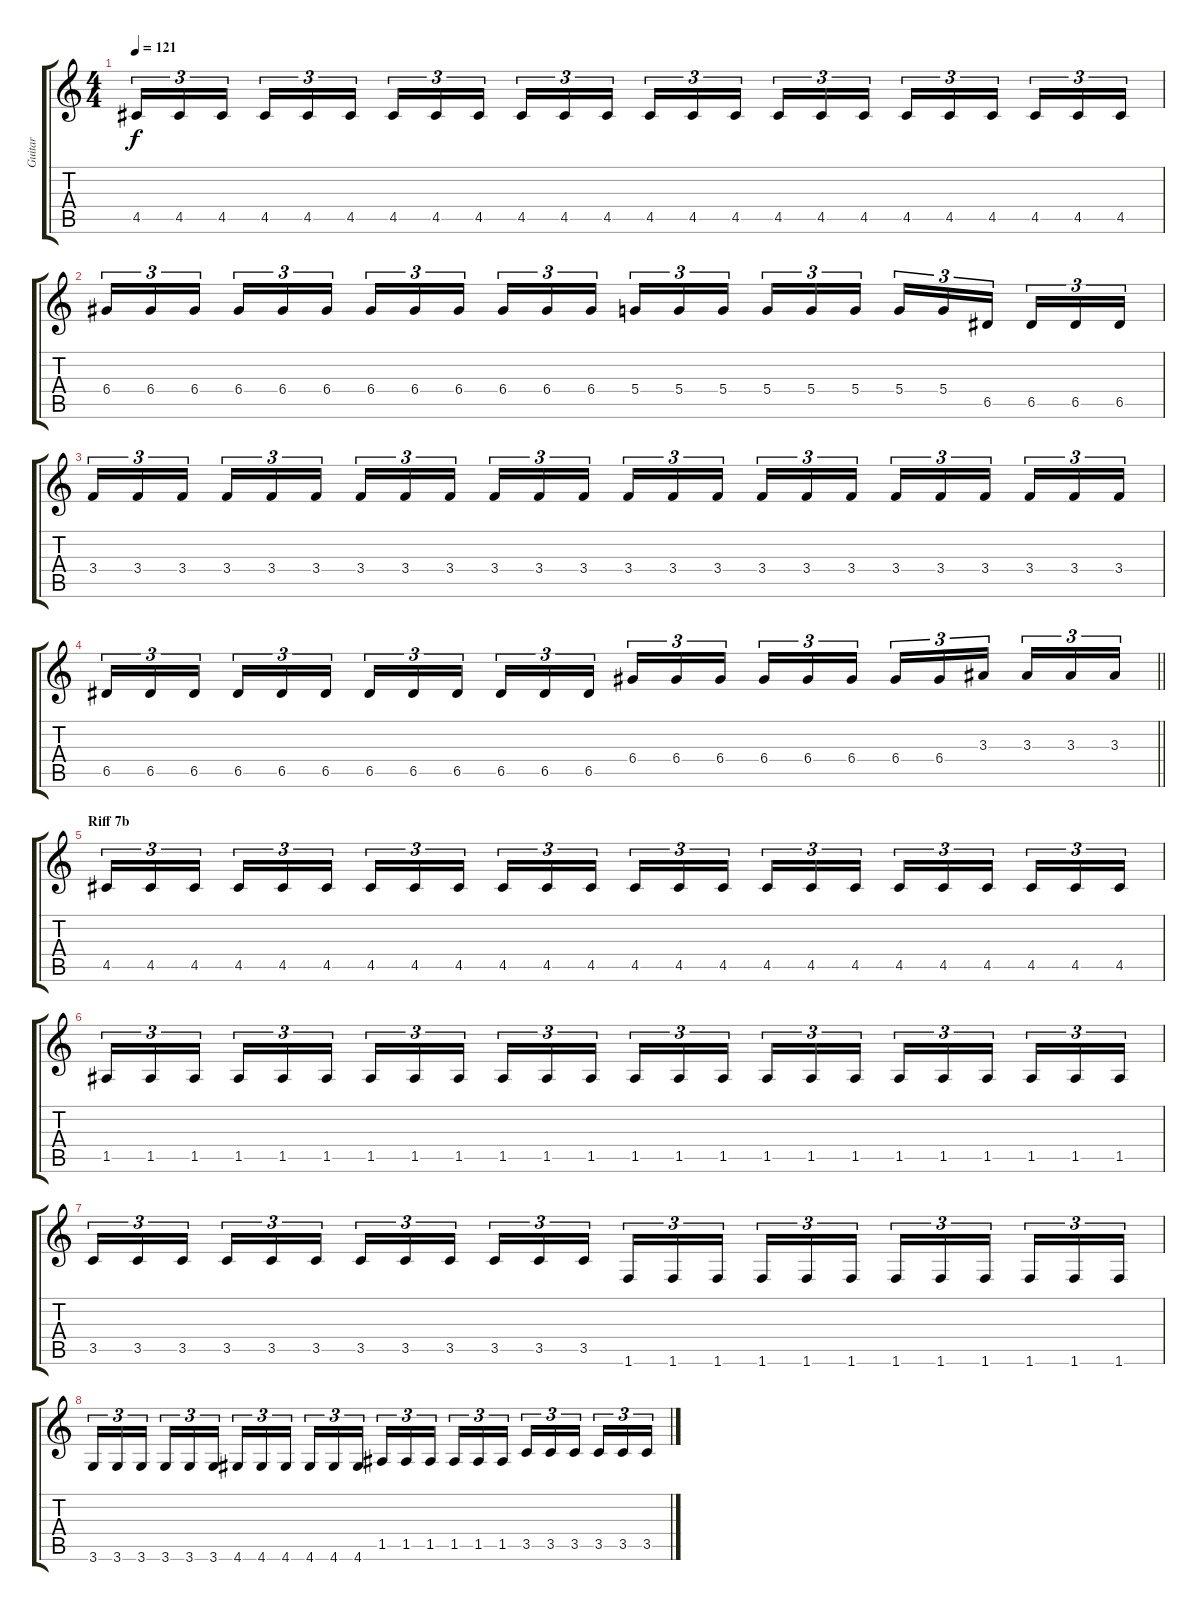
\track ("Guitar" "Guitar") {instrument distortionguitar}
\staff {score tabs}
\tuning (E4 B3 G3 D3 A2 E2) {hide}
\ts (4 4)
\tempo 121
\clef g2
\ks c
4.5.16{tu (3 2) dy f} 4.5.16{tu (3 2)} 4.5.16{tu (3 2) beam splitsecondary} 4.5.16{tu (3 2)} 4.5.16{tu (3 2)} 4.5.16{tu (3 2)} 4.5.16{tu (3 2)} 4.5.16{tu (3 2)} 4.5.16{tu (3 2) beam splitsecondary} 4.5.16{tu (3 2)} 4.5.16{tu (3 2)} 4.5.16{tu (3 2)} 4.5.16{tu (3 2)} 4.5.16{tu (3 2)} 4.5.16{tu (3 2) beam splitsecondary} 4.5.16{tu (3 2)} 4.5.16{tu (3 2)} 4.5.16{tu (3 2)} 4.5.16{tu (3 2)} 4.5.16{tu (3 2)} 4.5.16{tu (3 2) beam splitsecondary} 4.5.16{tu (3 2)} 4.5.16{tu (3 2)} 4.5.16{tu (3 2)} |
6.4.16{tu (3 2)} 6.4.16{tu (3 2)} 6.4.16{tu (3 2) beam splitsecondary} 6.4.16{tu (3 2)} 6.4.16{tu (3 2)} 6.4.16{tu (3 2)} 6.4.16{tu (3 2)} 6.4.16{tu (3 2)} 6.4.16{tu (3 2) beam splitsecondary} 6.4.16{tu (3 2)} 6.4.16{tu (3 2)} 6.4.16{tu (3 2)} 5.4.16{tu (3 2)} 5.4.16{tu (3 2)} 5.4.16{tu (3 2) beam splitsecondary} 5.4.16{tu (3 2)} 5.4.16{tu (3 2)} 5.4.16{tu (3 2)} 5.4.16{tu (3 2)} 5.4.16{tu (3 2)} 6.5.16{tu (3 2) beam splitsecondary} 6.5.16{tu (3 2)} 6.5.16{tu (3 2)} 6.5.16{tu (3 2)} |
3.4.16{tu (3 2)} 3.4.16{tu (3 2)} 3.4.16{tu (3 2) beam splitsecondary} 3.4.16{tu (3 2)} 3.4.16{tu (3 2)} 3.4.16{tu (3 2)} 3.4.16{tu (3 2)} 3.4.16{tu (3 2)} 3.4.16{tu (3 2) beam splitsecondary} 3.4.16{tu (3 2)} 3.4.16{tu (3 2)} 3.4.16{tu (3 2)} 3.4.16{tu (3 2)} 3.4.16{tu (3 2)} 3.4.16{tu (3 2) beam splitsecondary} 3.4.16{tu (3 2)} 3.4.16{tu (3 2)} 3.4.16{tu (3 2)} 3.4.16{tu (3 2)} 3.4.16{tu (3 2)} 3.4.16{tu (3 2) beam splitsecondary} 3.4.16{tu (3 2)} 3.4.16{tu (3 2)} 3.4.16{tu (3 2)} |
\barLineRight lightlight
6.5.16{tu (3 2)} 6.5.16{tu (3 2)} 6.5.16{tu (3 2) beam splitsecondary} 6.5.16{tu (3 2)} 6.5.16{tu (3 2)} 6.5.16{tu (3 2)} 6.5.16{tu (3 2)} 6.5.16{tu (3 2)} 6.5.16{tu (3 2) beam splitsecondary} 6.5.16{tu (3 2)} 6.5.16{tu (3 2)} 6.5.16{tu (3 2)} 6.4.16{tu (3 2)} 6.4.16{tu (3 2)} 6.4.16{tu (3 2) beam splitsecondary} 6.4.16{tu (3 2)} 6.4.16{tu (3 2)} 6.4.16{tu (3 2)} 6.4.16{tu (3 2)} 6.4.16{tu (3 2)} 3.3.16{tu (3 2) beam splitsecondary} 3.3.16{tu (3 2)} 3.3.16{tu (3 2)} 3.3.16{tu (3 2)} |
\section ("" "Riff 7b")
4.5.16{tu (3 2)} 4.5.16{tu (3 2)} 4.5.16{tu (3 2) beam splitsecondary} 4.5.16{tu (3 2)} 4.5.16{tu (3 2)} 4.5.16{tu (3 2)} 4.5.16{tu (3 2)} 4.5.16{tu (3 2)} 4.5.16{tu (3 2) beam splitsecondary} 4.5.16{tu (3 2)} 4.5.16{tu (3 2)} 4.5.16{tu (3 2)} 4.5.16{tu (3 2)} 4.5.16{tu (3 2)} 4.5.16{tu (3 2) beam splitsecondary} 4.5.16{tu (3 2)} 4.5.16{tu (3 2)} 4.5.16{tu (3 2)} 4.5.16{tu (3 2)} 4.5.16{tu (3 2)} 4.5.16{tu (3 2) beam splitsecondary} 4.5.16{tu (3 2)} 4.5.16{tu (3 2)} 4.5.16{tu (3 2)} |
1.5.16{tu (3 2)} 1.5.16{tu (3 2)} 1.5.16{tu (3 2) beam splitsecondary} 1.5.16{tu (3 2)} 1.5.16{tu (3 2)} 1.5.16{tu (3 2)} 1.5.16{tu (3 2)} 1.5.16{tu (3 2)} 1.5.16{tu (3 2) beam splitsecondary} 1.5.16{tu (3 2)} 1.5.16{tu (3 2)} 1.5.16{tu (3 2)} 1.5.16{tu (3 2)} 1.5.16{tu (3 2)} 1.5.16{tu (3 2) beam splitsecondary} 1.5.16{tu (3 2)} 1.5.16{tu (3 2)} 1.5.16{tu (3 2)} 1.5.16{tu (3 2)} 1.5.16{tu (3 2)} 1.5.16{tu (3 2) beam splitsecondary} 1.5.16{tu (3 2)} 1.5.16{tu (3 2)} 1.5.16{tu (3 2)} |
3.5.16{tu (3 2)} 3.5.16{tu (3 2)} 3.5.16{tu (3 2) beam splitsecondary} 3.5.16{tu (3 2)} 3.5.16{tu (3 2)} 3.5.16{tu (3 2)} 3.5.16{tu (3 2)} 3.5.16{tu (3 2)} 3.5.16{tu (3 2) beam splitsecondary} 3.5.16{tu (3 2)} 3.5.16{tu (3 2)} 3.5.16{tu (3 2)} 1.6.16{tu (3 2)} 1.6.16{tu (3 2)} 1.6.16{tu (3 2) beam splitsecondary} 1.6.16{tu (3 2)} 1.6.16{tu (3 2)} 1.6.16{tu (3 2)} 1.6.16{tu (3 2)} 1.6.16{tu (3 2)} 1.6.16{tu (3 2) beam splitsecondary} 1.6.16{tu (3 2)} 1.6.16{tu (3 2)} 1.6.16{tu (3 2)} |
3.6.16{tu (3 2)} 3.6.16{tu (3 2)} 3.6.16{tu (3 2) beam splitsecondary} 3.6.16{tu (3 2)} 3.6.16{tu (3 2)} 3.6.16{tu (3 2)} 4.6.16{tu (3 2)} 4.6.16{tu (3 2)} 4.6.16{tu (3 2) beam splitsecondary} 4.6.16{tu (3 2)} 4.6.16{tu (3 2)} 4.6.16{tu (3 2)} 1.5.16{tu (3 2)} 1.5.16{tu (3 2)} 1.5.16{tu (3 2) beam splitsecondary} 1.5.16{tu (3 2)} 1.5.16{tu (3 2)} 1.5.16{tu (3 2)} 3.5.16{tu (3 2)} 3.5.16{tu (3 2)} 3.5.16{tu (3 2) beam splitsecondary} 3.5.16{tu (3 2)} 3.5.16{tu (3 2)} 3.5.16{tu (3 2)}
